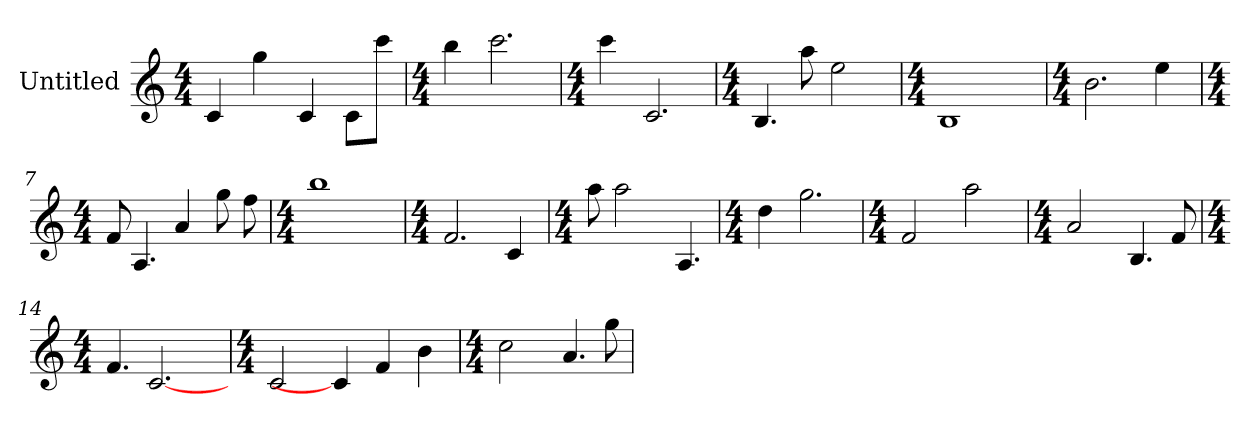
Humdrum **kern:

**kern
*part1
*staff1
*I"Untitled
*k[]
*C:
*M4/4
=1
4c
4gg
4c
8cL
8cccJ
=2
*k[]
*C:
*M4/4
4bb
!LO:N:vis=2.
2ccc
=3
*k[]
*C:
*M4/4
4ccc
!LO:N:vis=2.
2c
=4
*k[]
*C:
*M4/4
!LO:N:vis=4.
4B
8aa
2ee
=5
*k[]
*C:
*M4/4
1B
=6
*k[]
*C:
*M4/4
!LO:N:vis=2.
2b
4ee
=7
*k[]
*C:
*M4/4
8f
!LO:N:vis=4.
4A
4a
8gg
8ff
=8
*k[]
*C:
*M4/4
1bb
=9
*k[]
*C:
*M4/4
!LO:N:vis=2.
2f
4c
=10
*k[]
*C:
*M4/4
8aa
2aa
!LO:N:vis=4.
4A
=11
*k[]
*C:
*M4/4
4dd
!LO:N:vis=2.
2gg
=12
*k[]
*C:
*M4/4
2f
2aa
=13
*k[]
*C:
*M4/4
2a
!LO:N:vis=4.
4B
8f
=14
*k[]
*C:
*M4/4
!LO:N:vis=4.
4f
[2.c
=15
*k[]
*C:
*M4/4
2c
4c]
4f
4b
=16
*k[]
*C:
*M4/4
2cc
!LO:N:vis=4.
4a
8gg
=
*-
